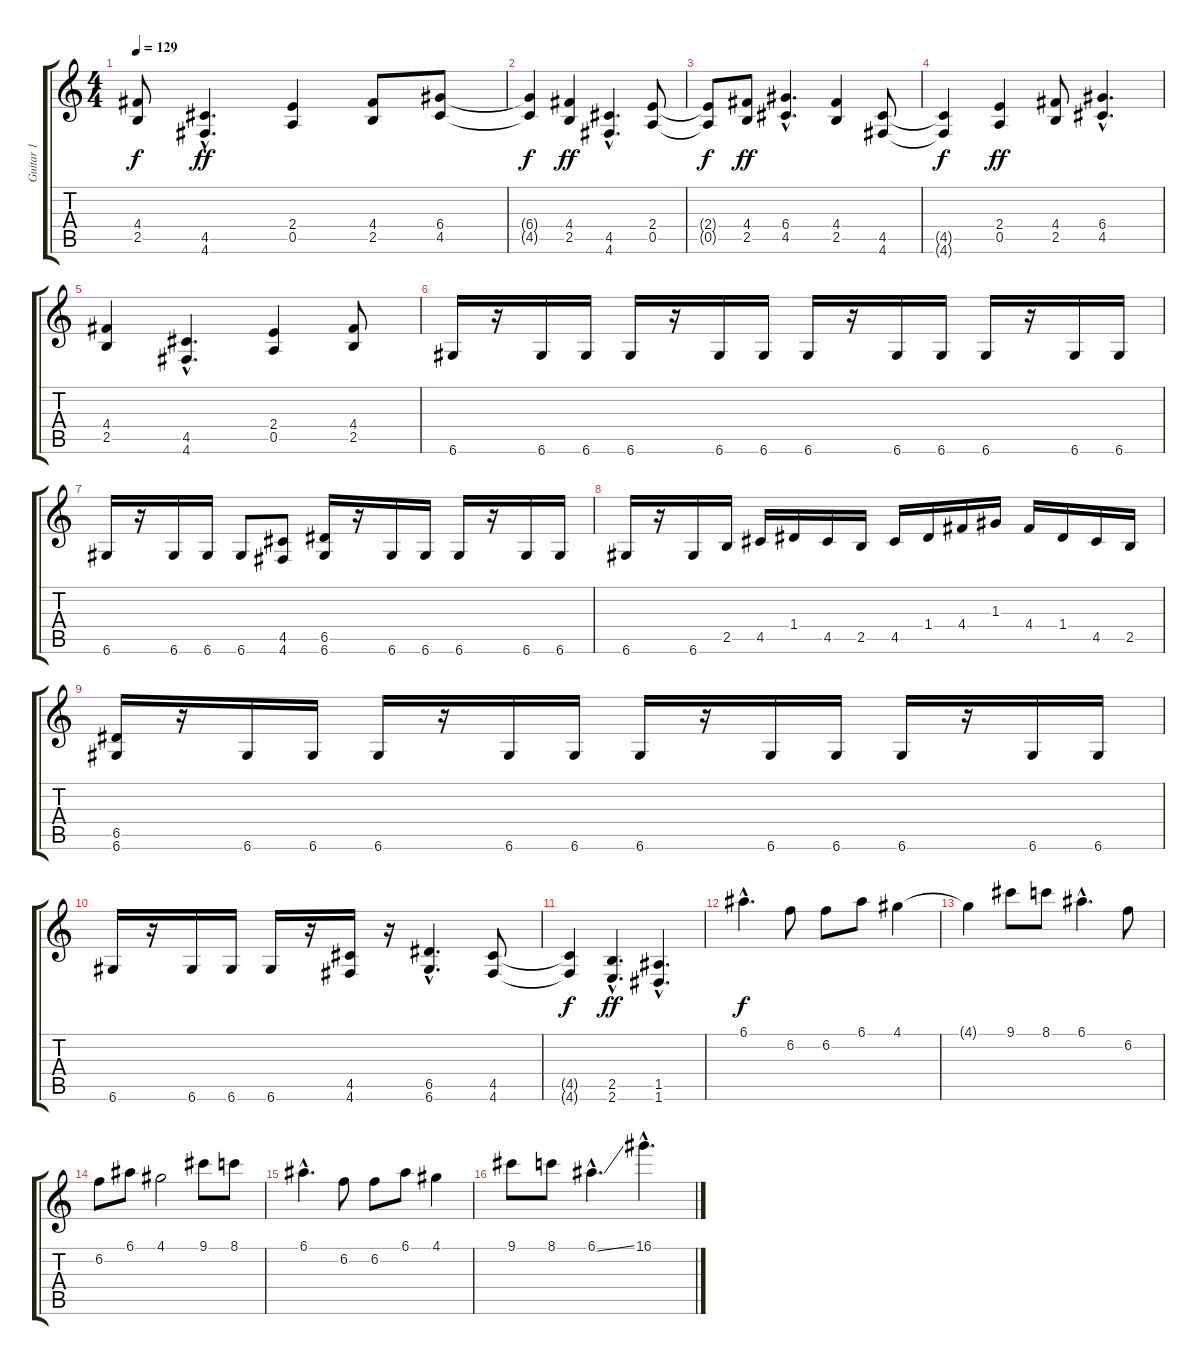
\track ("Guitar 1" "Guitar 1") {instrument distortionguitar}
\staff {score tabs}
\tuning (E4 B3 G3 D3 A2 D2) {hide}
\ts (4 4)
\tempo 129
\clef g2
\ks c
(4.4{t} 2.5{t}).8{dy f} (4.5{hac} 4.6{hac}).4{d dy ff} (2.4 0.5).4 (4.4 2.5).8 (6.4 4.5).8 |
(6.4{t} 4.5{t}).4{dy f} (4.4 2.5).4{dy ff} (4.5{hac} 4.6{hac}).4{d} (2.4 0.5).8 |
(2.4{t} 0.5{t}).8{dy f} (4.4 2.5).8{dy ff} (6.4{hac} 4.5{hac}).4{d} (4.4 2.5).4 (4.5 4.6).8 |
(4.5{t} 4.6{t}).4{dy f} (2.4 0.5).4{dy ff} (4.4 2.5).8 (6.4{hac} 4.5{hac}).4{d} |
(4.4 2.5).4 (4.5{hac} 4.6{hac}).4{d} (2.4 0.5).4 (4.4 2.5).8 |
6.6.16 r.16 6.6.16 6.6.16 6.6.16 r.16 6.6.16 6.6.16 6.6.16 r.16 6.6.16 6.6.16 6.6.16 r.16 6.6.16 6.6.16 |
6.6.16 r.16 6.6.16 6.6.16 6.6.8 (4.5 4.6).8 (6.5 6.6).16 r.16 6.6.16 6.6.16 6.6.16 r.16 6.6.16 6.6.16 |
6.6.16 r.16 6.6.16 2.5.16 4.5.16 1.4.16 4.5.16 2.5.16 4.5.16 1.4.16 4.4.16 1.3.16 4.4.16 1.4.16 4.5.16 2.5.16 |
(6.5 6.6).16 r.16 6.6.16 6.6.16 6.6.16 r.16 6.6.16 6.6.16 6.6.16 r.16 6.6.16 6.6.16 6.6.16 r.16 6.6.16 6.6.16 |
6.6.16 r.16 6.6.16 6.6.16 6.6.16 r.16 (4.5 4.6).16 r.16 (6.5{hac} 6.6{hac}).4{d} (4.5 4.6).8 |
(4.5{t} 4.6{t}).4{dy f} (2.5{hac} 2.6{hac}).4{d dy ff} (1.5{hac} 1.6{hac}).4{d} |
6.1{hac}.4{d dy f volume 16 balance 8 instrument distortionguitar} 6.2.8 6.2.8 6.1.8 4.1.4 |
4.1{t}.4 9.1.8 8.1.8 6.1{hac}.4{d} 6.2.8 |
6.2.8 6.1.8 4.1.2 9.1.8 8.1.8 |
6.1{hac}.4{d} 6.2.8 6.2.8 6.1.8 4.1.4 |
9.1.8 8.1.8 6.1{ss hac}.4{d} 16.1{hac}.4{d}
